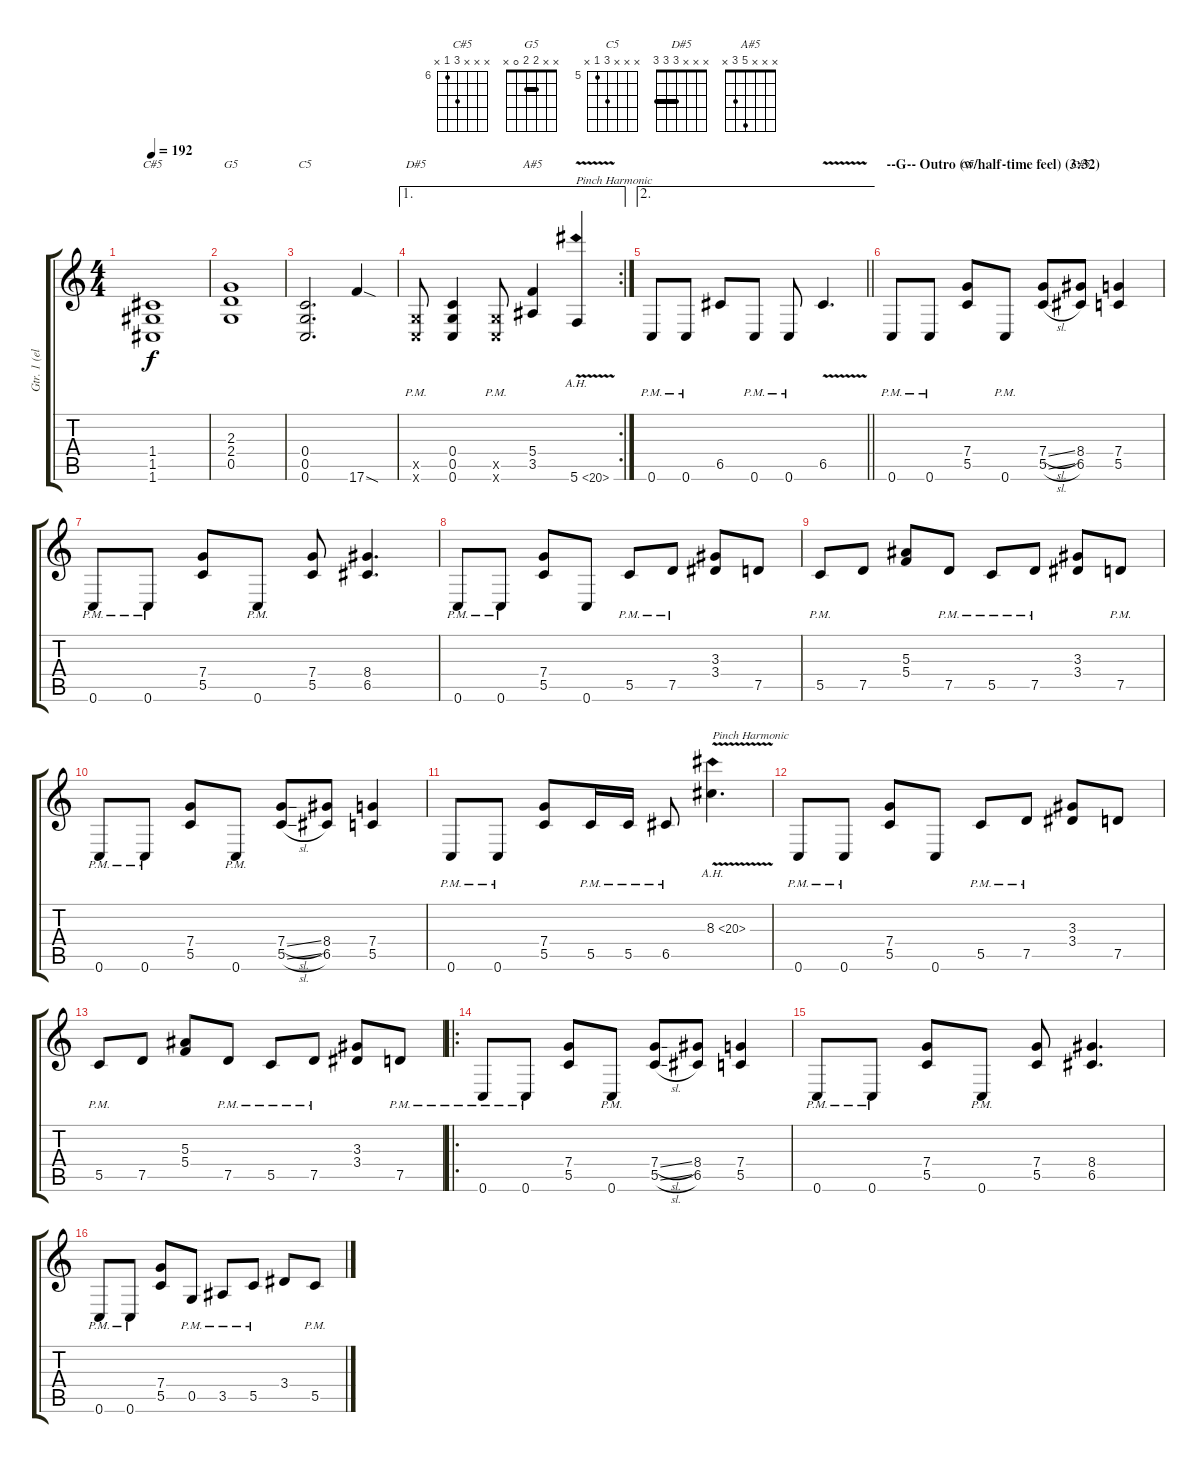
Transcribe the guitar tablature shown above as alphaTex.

\track ("Gtr. 1 (elec. w/dist.) [Alexi Laiho]" "Gtr. 1 (el") {instrument distortionguitar}
\staff {score tabs}
\tuning (D4 A3 F3 C3 G2 C2) {hide}
\chord ("C#5" x x x 1 1 1) {barre 1}
\chord ("G5" x x 2 2 0 x) {barre 2}
\chord ("C5" x x x 0 0 0)
\chord ("D#5" x x x 3 3 3) {barre 3}
\chord ("A#5" x x x 5 3 x)
\chord ("C5" x x x 7 5 x) {firstfret 5}
\chord ("C#5" x x x 8 6 x) {firstfret 6}
\ts (4 4)
\tempo 192
\clef g2
\ks c
(1.4 1.5 1.6).1{ch "C#5" dy f} |
(2.3 2.4 0.5).1{ch "G5"} |
(0.4 0.5 0.6).2{d ch "C5"} 17.6{sod}.4 |
\ae 1
\rc 2
(0.5{pm x} 0.6{pm x}).8{ch "D#5"} (0.4 0.5 0.6).4 (0.5{pm x} 0.6{pm x}).8 (5.4 3.5).4{ch "A#5"} 5.6{ah 15 v}.4{txt "Pinch Harmonic"} |
\ae 2
\barLineRight lightlight
0.6{pm}.8 0.6{pm}.8 6.5.8 0.6{pm}.8 0.6{pm}.8 6.5{v}.4{d} |
\section ("" "--G-- Outro (w/half-time feel) (3:32)")
0.6{pm}.8 0.6{pm}.8 (7.4 5.5).8{ch "C5"} 0.6{pm}.8 (7.4{sl} 5.5{sl}).8 (8.4 6.5).8{ch "C#5"} (7.4 5.5).4 |
0.6{pm}.8 0.6{pm}.8 (7.4 5.5).8 0.6{pm}.8 (7.4 5.5).8 (8.4 6.5).4{d} |
0.6{pm}.8 0.6{pm}.8 (7.4 5.5).8 0.6.8 5.5{pm}.8 7.5{pm}.8 (3.3 3.4).8 7.5.8 |
5.5{pm}.8 7.5.8 (5.3 5.4).8 7.5{pm}.8 5.5{pm}.8 7.5{pm}.8 (3.3 3.4).8 7.5{pm}.8 |
0.6{pm}.8 0.6{pm}.8 (7.4 5.5).8 0.6{pm}.8 (7.4{sl} 5.5{sl}).8 (8.4 6.5).8 (7.4 5.5).4 |
0.6{pm}.8 0.6{pm}.8 (7.4 5.5).8 5.5{pm}.16 5.5{pm}.16 6.5{pm}.8 8.3{ah 12 v}.4{d txt "Pinch Harmonic"} |
0.6{pm}.8 0.6{pm}.8 (7.4 5.5).8 0.6.8 5.5{pm}.8 7.5{pm}.8 (3.3 3.4).8 7.5.8 |
5.5{pm}.8 7.5.8 (5.3 5.4).8 7.5{pm}.8 5.5{pm}.8 7.5{pm}.8 (3.3 3.4).8 7.5{pm}.8 |
\ro
0.6{pm}.8 0.6{pm}.8 (7.4 5.5).8 0.6{pm}.8 (7.4{sl} 5.5{sl}).8 (8.4 6.5).8 (7.4 5.5).4 |
0.6{pm}.8 0.6{pm}.8 (7.4 5.5).8 0.6{pm}.8 (7.4 5.5).8 (8.4 6.5).4{d} |
0.6{pm}.8 0.6{pm}.8 (7.4 5.5).8 0.5{pm}.8 3.5{pm}.8 5.5{pm}.8 3.4.8 5.5{pm}.8
